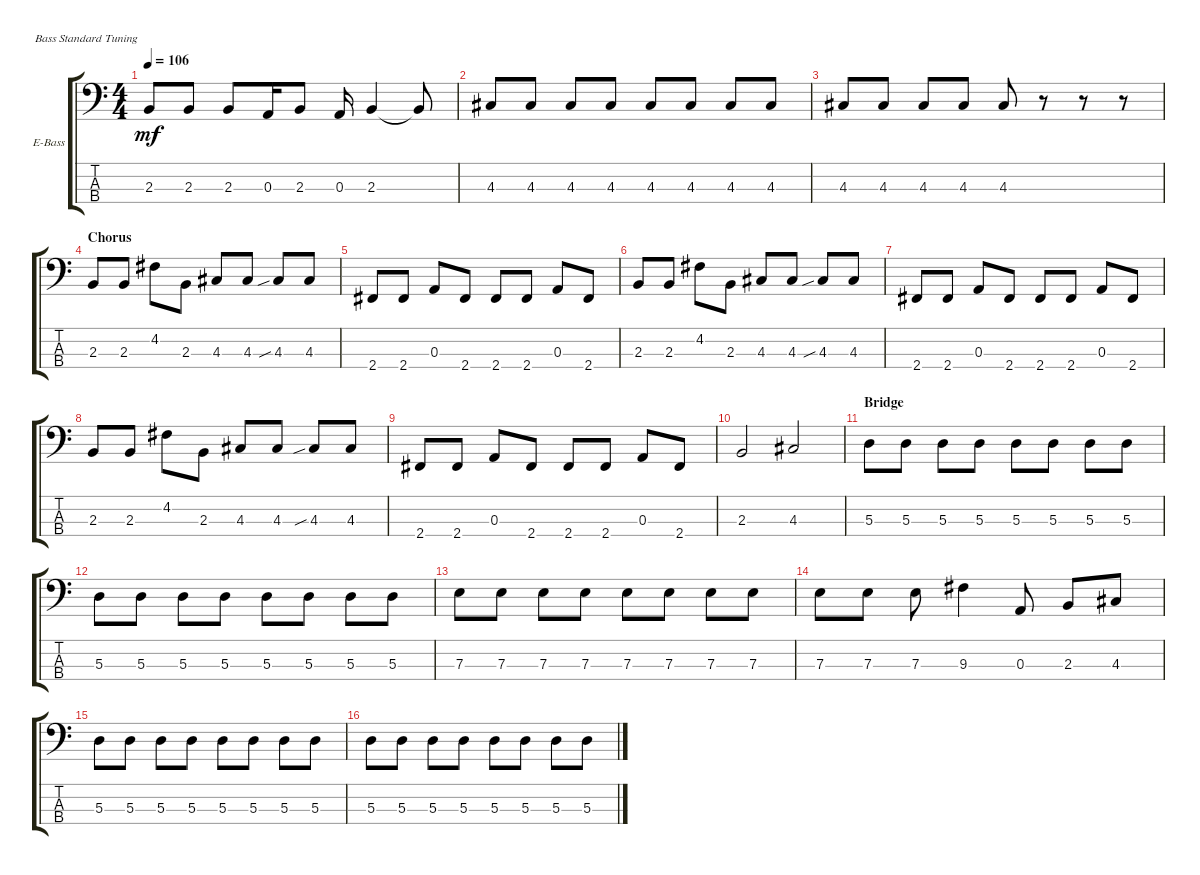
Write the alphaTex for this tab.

\defaultSystemsLayout 4
\bracketExtendMode groupsimilarinstruments
\firstSystemTrackNameOrientation horizontal
\otherSystemsTrackNameOrientation horizontal
\track ("Electric Bass" "E-Bass") {mute instrument electricbassfinger}
\staff {score tabs}
\tuning (G2 D2 A1 E1)
\ts (4 4)
\tempo 106
\clef f4
\scale
0.333333
\ks c
2.3.8{dy mf} 2.3.8 2.3.8 0.3.16 2.3.8 0.3.16 2.3.4 2.3{t}.8 |
\scale
0.333333 4.3.8 4.3.8 4.3.8 4.3.8 4.3.8 4.3.8 4.3.8 4.3.8 |
\scale
0.333333 4.3.8 4.3.8 4.3.8 4.3.8 4.3.8 r.8 r.8 r.8 |
\section ("" "Chorus")
\scale
0.333333 2.3.8 2.3.8 4.2.8 2.3.8 4.3.8 4.3.8 4.3{sib}.8 4.3.8 |
\scale
0.333333 2.4.8 2.4.8 0.3.8 2.4.8 2.4.8 2.4.8 0.3.8 2.4.8 |
\scale
0.333333 2.3.8 2.3.8 4.2.8 2.3.8 4.3.8 4.3.8 4.3{sib}.8 4.3.8 |
\scale
0.333333 2.4.8 2.4.8 0.3.8 2.4.8 2.4.8 2.4.8 0.3.8 2.4.8 |
\scale
0.333333 2.3.8 2.3.8 4.2.8 2.3.8 4.3.8 4.3.8 4.3{sib}.8 4.3.8 |
\scale
0.333333 2.4.8 2.4.8 0.3.8 2.4.8 2.4.8 2.4.8 0.3.8 2.4.8 |
\scale
0.333333 2.3.2 4.3.2 |
\section ("" "Bridge")
\scale
0.333333 5.3.8 5.3.8 5.3.8 5.3.8 5.3.8 5.3.8 5.3.8 5.3.8 |
\scale
0.333333 5.3.8 5.3.8 5.3.8 5.3.8 5.3.8 5.3.8 5.3.8 5.3.8 |
\scale
0.333333 7.3.8 7.3.8 7.3.8 7.3.8 7.3.8 7.3.8 7.3.8 7.3.8 |
\scale
0.333333 7.3.8 7.3.8 7.3.8 9.3.4 0.3.8 2.3.8 4.3.8 |
\scale
0.333333 5.3.8 5.3.8 5.3.8 5.3.8 5.3.8 5.3.8 5.3.8 5.3.8 |
\scale
0.333333 5.3.8 5.3.8 5.3.8 5.3.8 5.3.8 5.3.8 5.3.8 5.3.8
